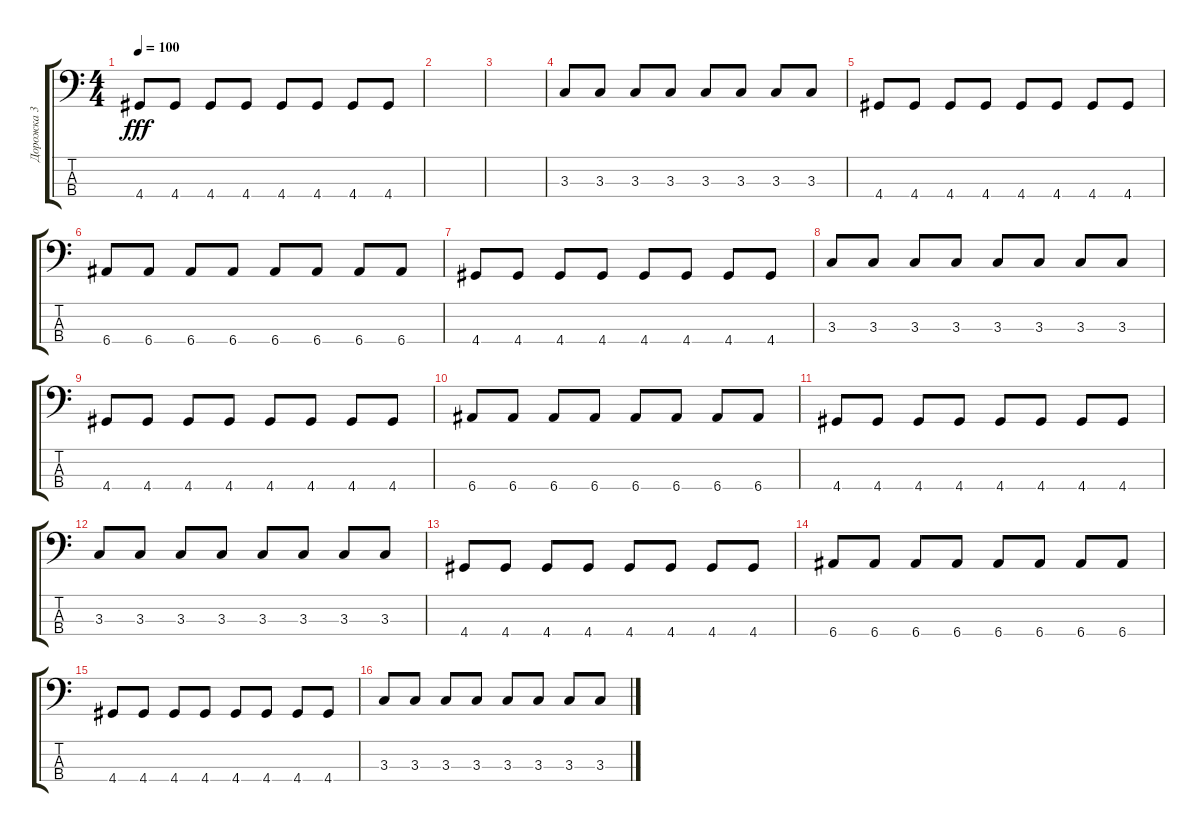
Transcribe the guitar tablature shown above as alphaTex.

\track ("Дорожка 3" "Дорожка 3") {instrument electricbassfinger}
\staff {score tabs}
\tuning (G2 D2 A1 E1) {hide}
\ts (4 4)
\tempo 100
\clef f4
\ks c
4.4.8{dy fff} 4.4.8 4.4.8 4.4.8 4.4.8 4.4.8 4.4.8 4.4.8 |
|
|
3.3.8 3.3.8 3.3.8 3.3.8 3.3.8 3.3.8 3.3.8 3.3.8 |
4.4.8 4.4.8 4.4.8 4.4.8 4.4.8 4.4.8 4.4.8 4.4.8 |
6.4.8 6.4.8 6.4.8 6.4.8 6.4.8 6.4.8 6.4.8 6.4.8 |
4.4.8 4.4.8 4.4.8 4.4.8 4.4.8 4.4.8 4.4.8 4.4.8 |
3.3.8 3.3.8 3.3.8 3.3.8 3.3.8 3.3.8 3.3.8 3.3.8 |
4.4.8 4.4.8 4.4.8 4.4.8 4.4.8 4.4.8 4.4.8 4.4.8 |
6.4.8 6.4.8 6.4.8 6.4.8 6.4.8 6.4.8 6.4.8 6.4.8 |
4.4.8 4.4.8 4.4.8 4.4.8 4.4.8 4.4.8 4.4.8 4.4.8 |
3.3.8 3.3.8 3.3.8 3.3.8 3.3.8 3.3.8 3.3.8 3.3.8 |
4.4.8 4.4.8 4.4.8 4.4.8 4.4.8 4.4.8 4.4.8 4.4.8 |
6.4.8 6.4.8 6.4.8 6.4.8 6.4.8 6.4.8 6.4.8 6.4.8 |
4.4.8 4.4.8 4.4.8 4.4.8 4.4.8 4.4.8 4.4.8 4.4.8 |
3.3.8 3.3.8 3.3.8 3.3.8 3.3.8 3.3.8 3.3.8 3.3.8
